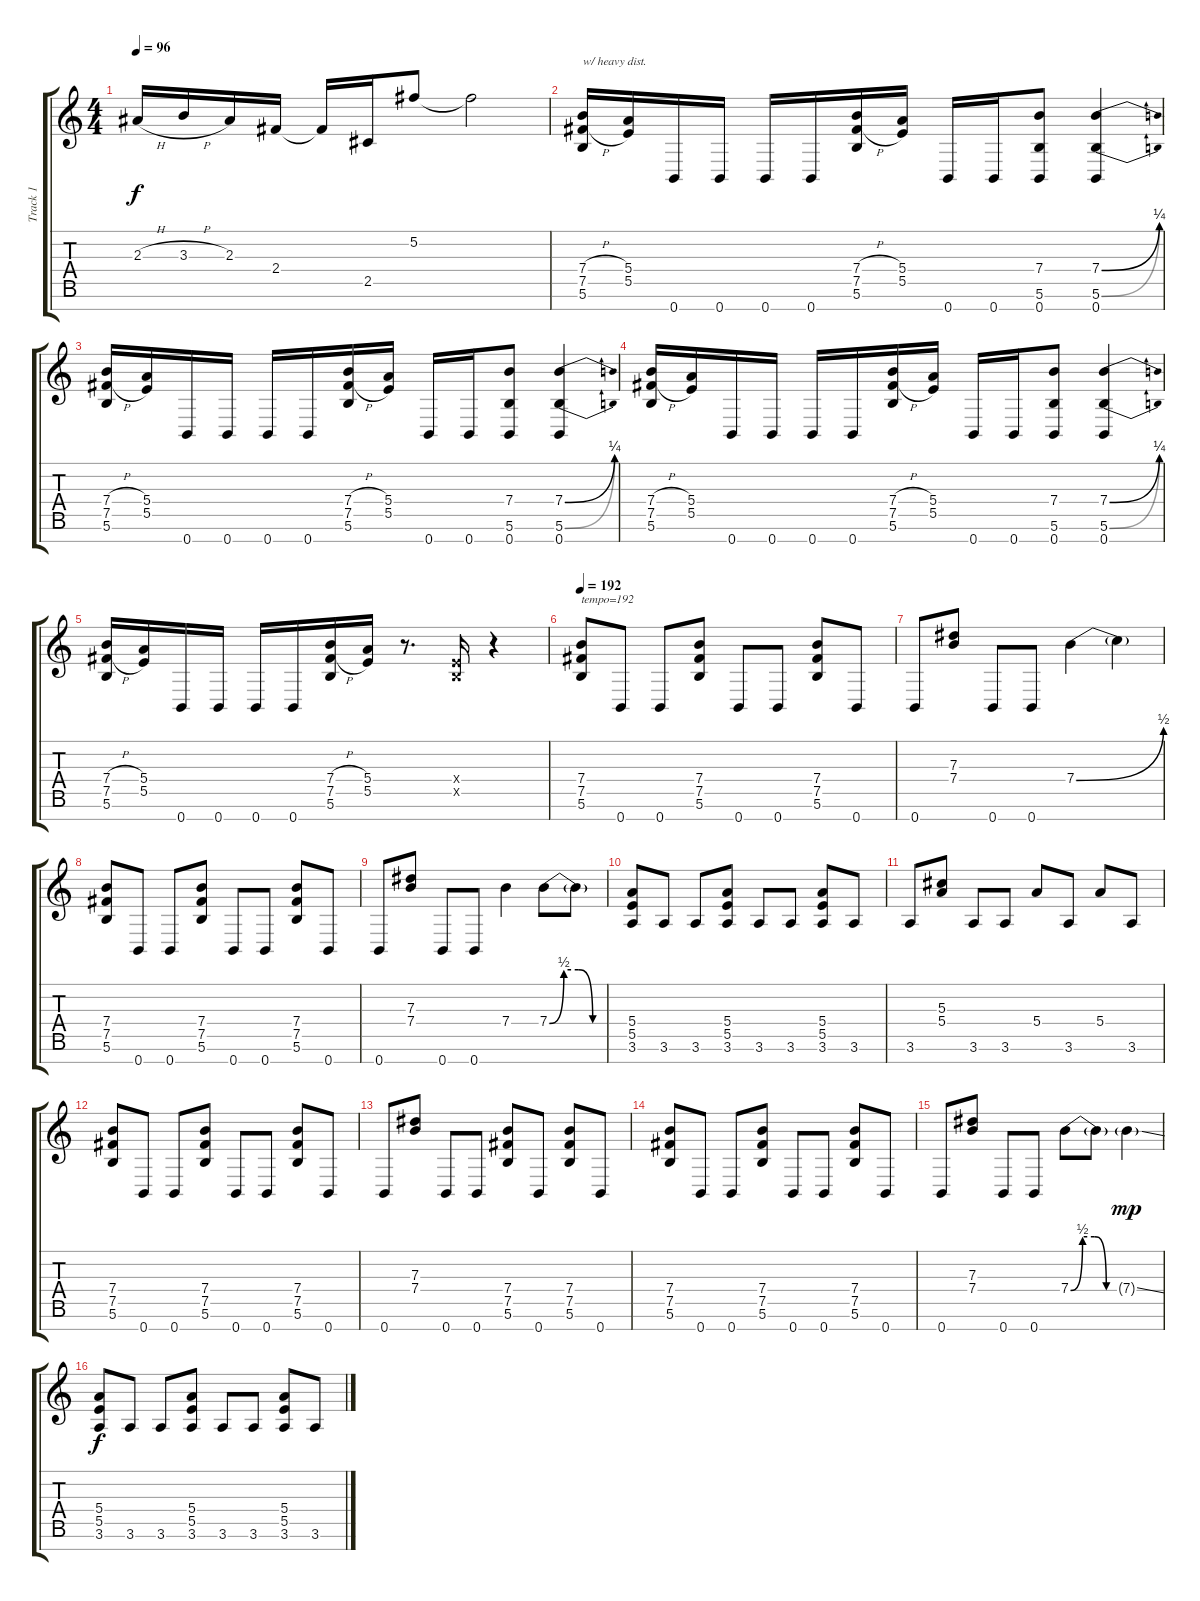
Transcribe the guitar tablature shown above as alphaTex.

\track ("Track 1" "Track 1") {instrument electricguitarclean}
\staff {score tabs}
\tuning (Db4 Db4 Ab3 E3 B2 Gb2 B1) {hide}
\ts (4 4)
\tempo 96
\clef g2
\ks c
2.3{h}.16{dy f} 3.3{h}.16 2.3.16 2.4.16 2.4{t}.16 2.5.16 5.2.8 5.2{t}.2 |
(7.4{h} 7.5{h} 5.6).16{txt "w/ heavy dist." volume 16 instrument distortionguitar} (5.4 5.5).16 0.7.16 0.7.16 0.7.16 0.7.16 (7.4{h} 7.5{h} 5.6).16 (5.4 5.5).16 0.7.16 0.7.16 (7.4 5.6 0.7).8 (7.4{be (bend 0 0 60 1)} 5.6{be (bend 0 0 60 1)} 0.7).4 |
(7.4{h} 7.5{h} 5.6).16 (5.4 5.5).16 0.7.16 0.7.16 0.7.16 0.7.16 (7.4{h} 7.5{h} 5.6).16 (5.4 5.5).16 0.7.16 0.7.16 (7.4 5.6 0.7).8 (7.4{be (bend 0 0 60 1)} 5.6{be (bend 0 0 60 1)} 0.7).4 |
(7.4{h} 7.5{h} 5.6).16 (5.4 5.5).16 0.7.16 0.7.16 0.7.16 0.7.16 (7.4{h} 7.5{h} 5.6).16 (5.4 5.5).16 0.7.16 0.7.16 (7.4 5.6 0.7).8 (7.4{be (bend 0 0 60 1)} 5.6{be (bend 0 0 60 1)} 0.7).4 |
(7.4{h} 7.5{h} 5.6).16 (5.4 5.5).16 0.7.16 0.7.16 0.7.16 0.7.16 (7.4{h} 7.5{h} 5.6).16 (5.4 5.5).16 r.8{d} (0.4{x} 0.5{x}).16 r.4 |
\tempo 192
(7.4 7.5 5.6).8{txt "tempo=192"} 0.7.8 0.7.8 (7.4 7.5 5.6).8 0.7.8 0.7.8 (7.4 7.5 5.6).8 0.7.8 |
0.7.8 (7.3 7.4).8 0.7.8 0.7.8 7.4{be (bend 0 0 60 2)}.4 7.4{t}.4 |
(7.4 7.5 5.6).8 0.7.8 0.7.8 (7.4 7.5 5.6).8 0.7.8 0.7.8 (7.4 7.5 5.6).8 0.7.8 |
0.7.8 (7.3 7.4).8 0.7.8 0.7.8 7.4.4 7.4{be (custom 0 0 15 2 30 2 45 0 60 0)}.8 7.4{t}.8 |
(5.4 5.5 3.6).8 3.6.8 3.6.8 (5.4 5.5 3.6).8 3.6.8 3.6.8 (5.4 5.5 3.6).8 3.6.8 |
3.6.8 (5.3 5.4).8 3.6.8 3.6.8 5.4.8 3.6.8 5.4.8 3.6.8 |
(7.4 7.5 5.6).8 0.7.8 0.7.8 (7.4 7.5 5.6).8 0.7.8 0.7.8 (7.4 7.5 5.6).8 0.7.8 |
0.7.8 (7.3 7.4).8 0.7.8 0.7.8 (7.4 7.5 5.6).8 0.7.8 (7.4 7.5 5.6).8 0.7.8 |
(7.4 7.5 5.6).8 0.7.8 0.7.8 (7.4 7.5 5.6).8 0.7.8 0.7.8 (7.4 7.5 5.6).8 0.7.8 |
0.7.8 (7.3 7.4).8 0.7.8 0.7.8 7.4{be (custom 0 0 15 2 30 2 45 0 60 0)}.8 7.4{t}.8 7.4{ss g}.4{dy mp} |
(5.4 5.5 3.6).8{dy f} 3.6.8 3.6.8 (5.4 5.5 3.6).8 3.6.8 3.6.8 (5.4 5.5 3.6).8 3.6.8
